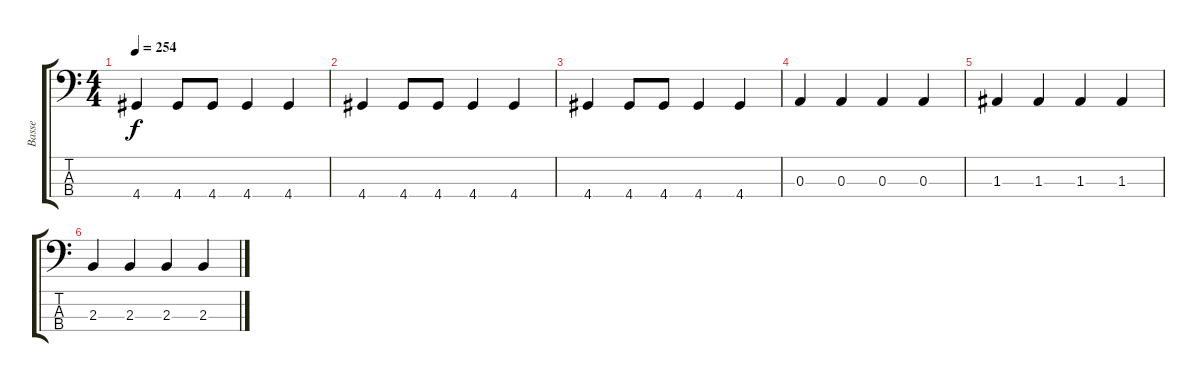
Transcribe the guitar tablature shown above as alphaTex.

\track ("Basse" "Basse") {instrument electricbasspick}
\staff {score tabs}
\tuning (G2 D2 A1 E1) {hide}
\ts (4 4)
\tempo 254
\clef f4
\ks c
4.4.4{dy f} 4.4.8 4.4.8 4.4.4 4.4.4 |
4.4.4 4.4.8 4.4.8 4.4.4 4.4.4 |
4.4.4 4.4.8 4.4.8 4.4.4 4.4.4 |
0.3.4 0.3.4 0.3.4 0.3.4 |
1.3.4 1.3.4 1.3.4 1.3.4 |
2.3.4 2.3.4 2.3.4 2.3.4
